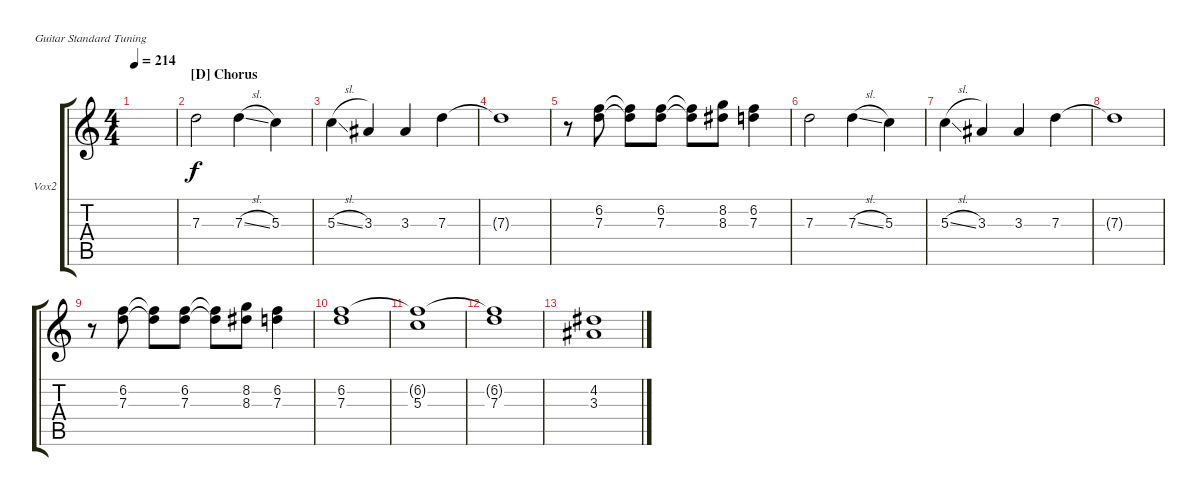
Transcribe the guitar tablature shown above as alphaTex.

\defaultSystemsLayout 4
\bracketExtendMode groupsimilarinstruments
\firstSystemTrackNameOrientation horizontal
\otherSystemsTrackNameOrientation horizontal
\track ("Zach - Vocals" "Vox2") {instrument distortionguitar}
\staff {score tabs}
\tuning (E4 B3 G3 D3 A2 E2)
\ts (4 4)
\tempo 214
\clef g2
\ks c
|
\section ("D" "Chorus")
7.3.2 7.3{sl}.4 5.3.4 |
5.3{sl}.4 3.3.4 3.3.4 7.3.4 |
7.3{t}.1 |
r.8 (7.3 6.2).8 (7.3{t} 6.2{t}).8 (7.3 6.2).8 (7.3{t} 6.2{t}).8 (8.3 8.2).8 (7.3 6.2).4 |
7.3.2 7.3{sl}.4 5.3.4 |
5.3{sl}.4 3.3.4 3.3.4 7.3.4 |
7.3{t}.1 |
r.8 (7.3 6.2).8 (7.3{t} 6.2{t}).8 (7.3 6.2).8 (7.3{t} 6.2{t}).8 (8.3 8.2).8 (7.3 6.2).4 |
(7.3 6.2).1 |
(5.3 6.2{t}).1 |
(7.3 6.2{t}).1 |
(3.3 4.2).1
